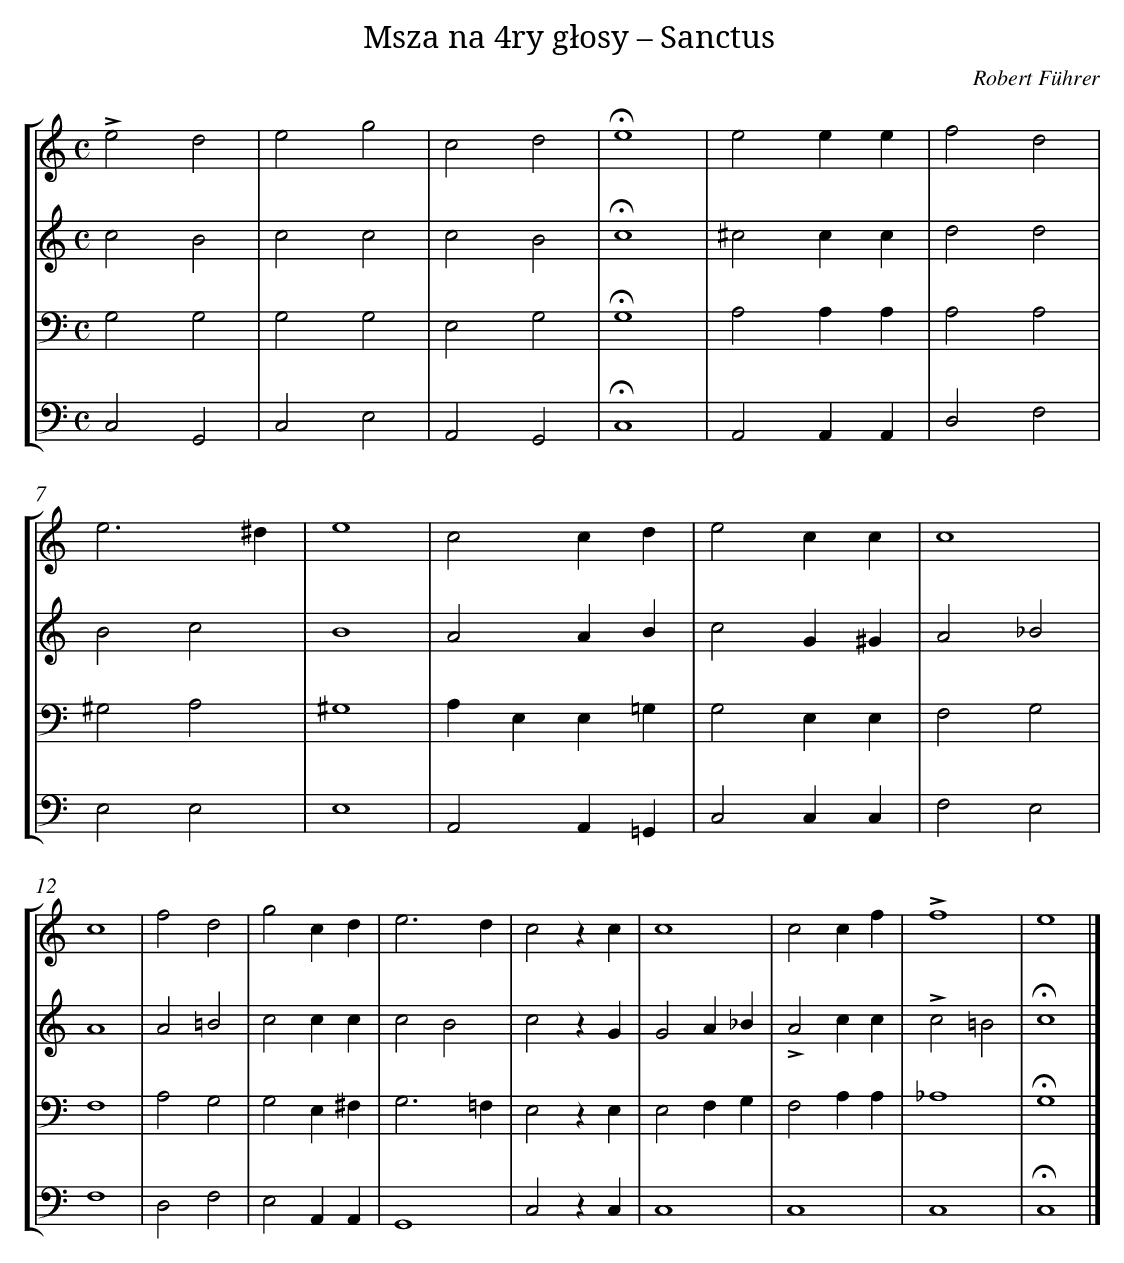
X:1
T: Msza na 4ry głosy – Sanctus
C: Robert Führer
L: 1/4
M: C
%%staves [1 2 3 4]
V: 1 clef=treble
V: 2 clef=treble
V: 3 clef=bass
V: 4 clef=bass
K: C
[V:1] !accent!e2d2 |
[V:2] c2B2 |
[V:3] G,2G,2 |
[V:4] C,2G,,2 |
[V:1] e2g2 |
[V:2] c2c2 |
[V:3] G,2G,2 |
[V:4] C,2E,2 |
[V:1] c2d2 |
[V:2] c2B2 |
[V:3] E,2G,2 |
[V:4] A,,2G,,2 |
[V:1] !fermata!e4 |
[V:2] !fermata!c4 |
[V:3] !fermata!G,4 |
[V:4] !fermata!C,4 |
[V:1] e2ee |
[V:2] ^c2cc |
[V:3] A,2A,A, |
[V:4] A,,2A,,A,, |
[V:1] f2d2 |
[V:2] d2d2 |
[V:3] A,2A,2 |
[V:4] D,2F,2 |
[V:1] e3^d |
[V:2] B2c2 |
[V:3] ^G,2A,2 |
[V:4] E,2E,2 |
[V:1] e4 |
[V:2] B4 |
[V:3] ^G,4 |
[V:4] E,4 |
[V:1] c2cd |
[V:2] A2AB |
[V:3] A,E,E,=G, |
[V:4] A,,2A,,=G,, |
[V:1] e2cc |
[V:2] c2G^G |
[V:3] G,2E,E, |
[V:4] C,2C,C, |
[V:1] c4 |
[V:2] A2_B2 |
[V:3] F,2G,2 |
[V:4] F,2E,2 |
[V:1] c4 |
[V:2] A4 |
[V:3] F,4 |
[V:4] F,4 |
[V:1] f2d2 |
[V:2] A2=B2 |
[V:3] A,2G,2 |
[V:4] D,2F,2 |
[V:1] g2cd |
[V:2] c2cc |
[V:3] G,2E,^F, |
[V:4] E,2A,,A,, |
[V:1] e3d |
[V:2] c2B2 |
[V:3] G,3=F, |
[V:4] G,,4 |
[V:1] c2zc |
[V:2] c2zG |
[V:3] E,2zE, |
[V:4] C,2zC, |
[V:1] c4 |
[V:2] G2A_B |
[V:3] E,2F,G, |
[V:4] C,4 |
[V:1] c2cf |
[V:2] !accent!A2cc |
[V:3] F,2A,A, |
[V:4] C,4 |
[V:1] !accent!f4 |
[V:2] !accent!c2=B2 |
[V:3] _A,4 |
[V:4] C,4 |
[V:1] e4 |]
[V:2] !fermata!c4 |]
[V:3] !fermata!G,4 |]
[V:4] !fermata!C,4 |]
